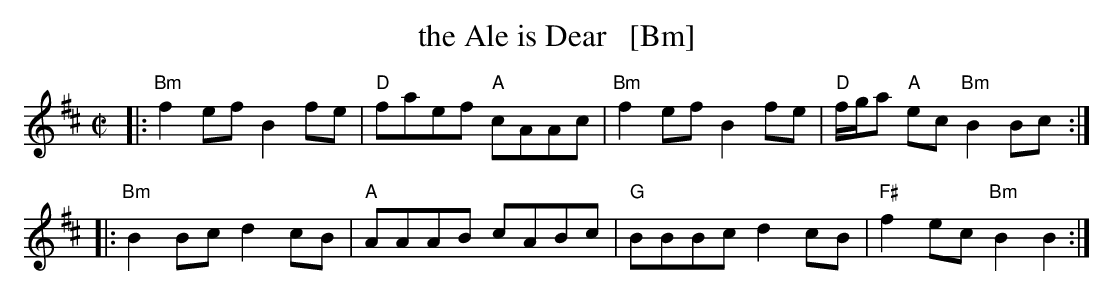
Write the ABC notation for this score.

X:1
T: the Ale is Dear   [Bm]
M: C|
L: 1/8
K: Bm
|:\
"Bm"f2ef B2fe | "D"faef "A"cAAc |\
"Bm"f2ef B2fe | "D"f/g/a "A"ec "Bm"B2Bc :|
|:\
"Bm"B2Bc d2cB | "A"AAAB cABc |\
"G"BBBc d2cB | "F#"f2ec "Bm"B2B2 :|
